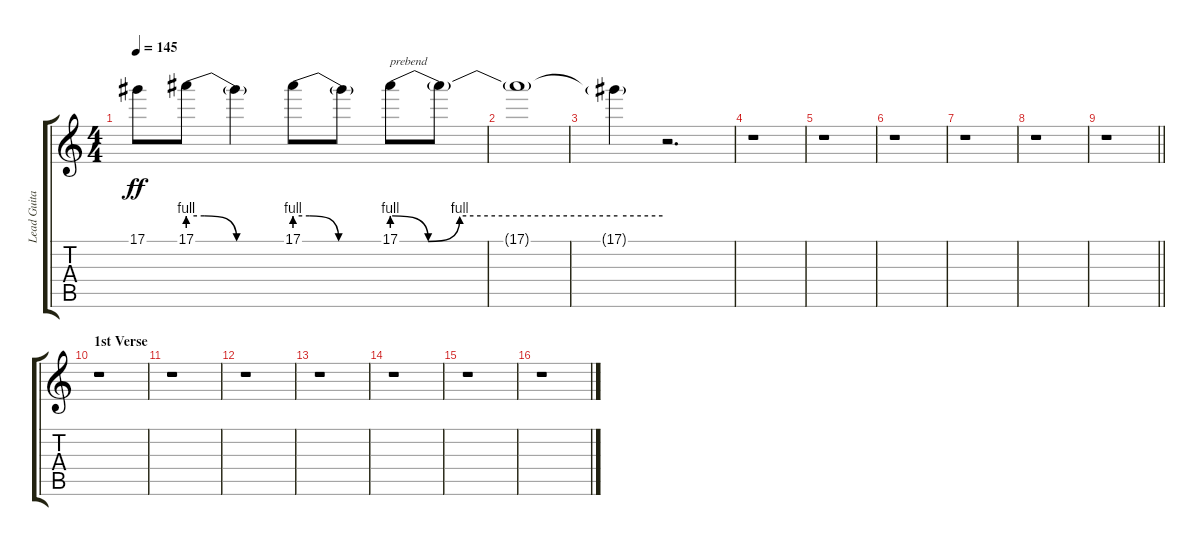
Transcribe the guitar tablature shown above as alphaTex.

\track ("Lead Guitar (Slash)" "Lead Guita") {instrument overdrivenguitar}
\staff {score tabs}
\tuning (Eb4 Bb3 Gb3 Db3 Ab2 Eb2) {hide}
\ts (4 4)
\tempo 145
\clef g2
\ks c
17.1{t}.8{dy ff} 17.1{be (custom 0 4 10 4 30 0 40 0 60 0)}.8 17.1{t}.4 17.1{be (custom 0 4 10 4 30 0 40 0 60 0)}.8 17.1{t}.8 17.1{be (custom 0 4 8 0 15 4 50 4 60 4)}.8{txt "prebend"} 17.1{t}.8 |
17.1{t}.1 |
17.1{t}.4 r.2{d} |
r.1 |
r.1 |
r.1 |
r.1 |
r.1 |
\barLineRight lightlight
r.1 |
\section ("" "1st Verse")
r.1 |
r.1 |
r.1 |
r.1 |
r.1 |
r.1 |
r.1
